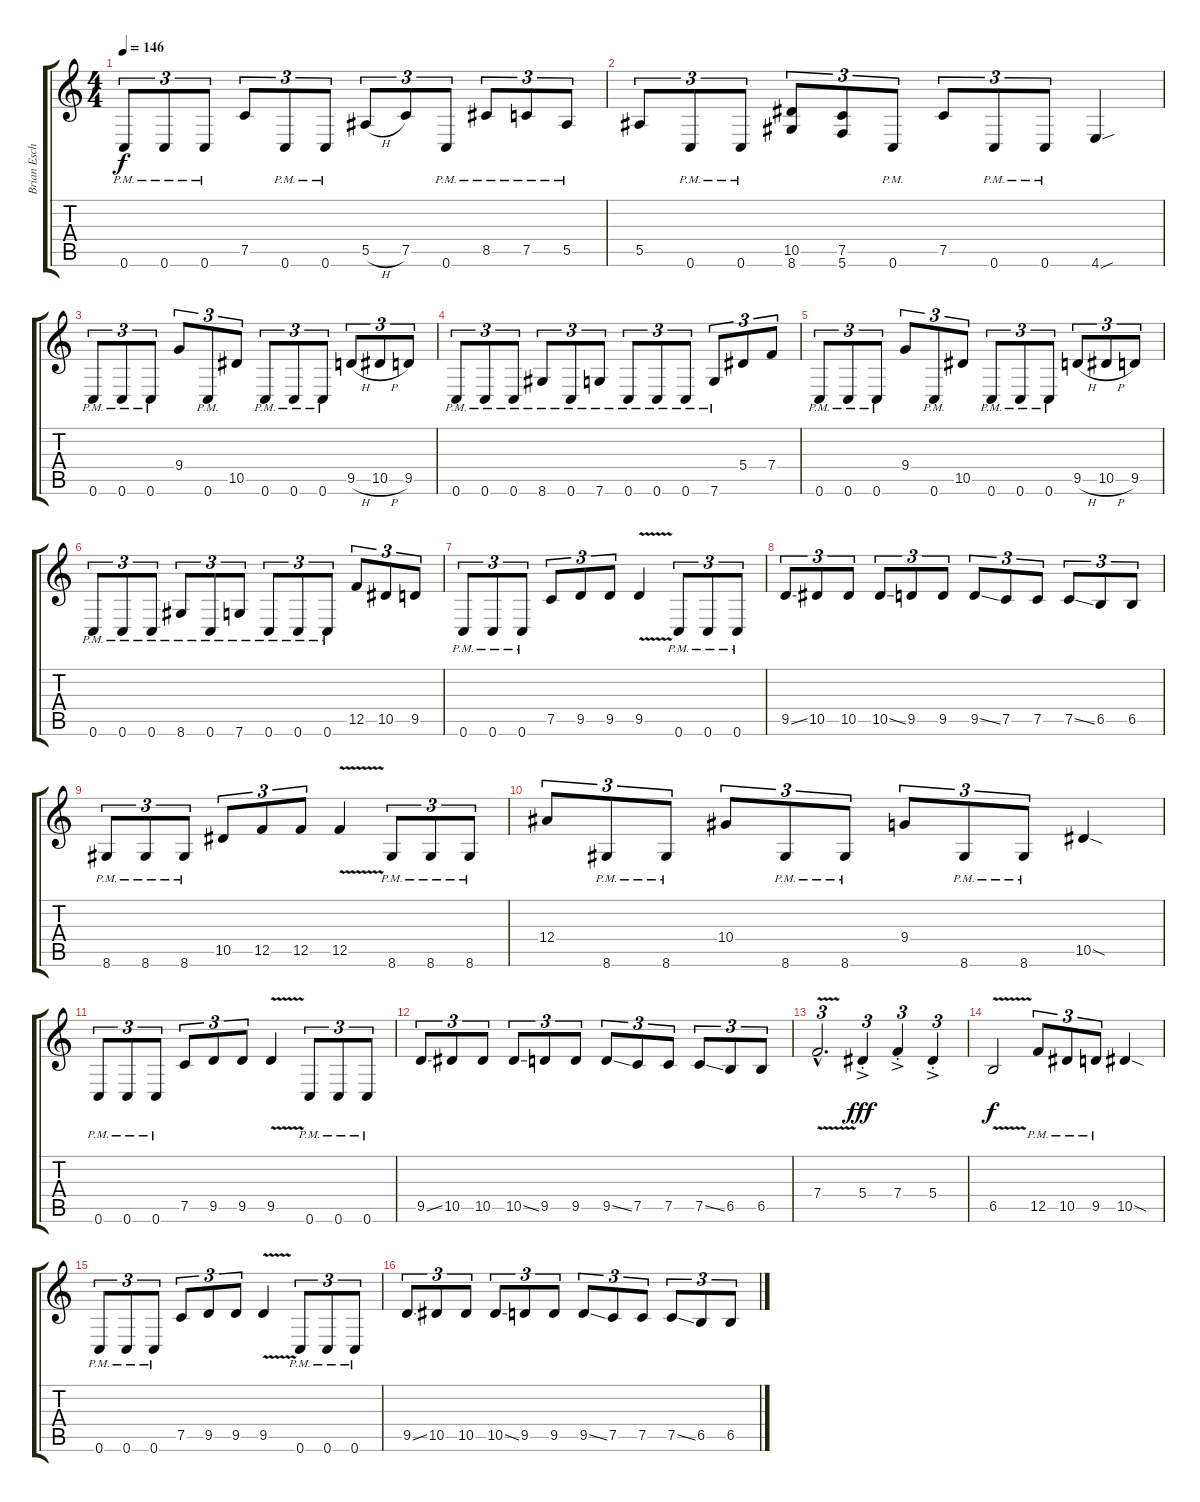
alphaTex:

\track ("Brian Eschbach (Guitar + Vocals)" "Brian Esch") {instrument distortionguitar}
\staff {score tabs}
\tuning (C4 G3 Eb3 Bb2 F2 C2) {hide}
\ts (4 4)
\tempo 146
\clef g2
\ks c
0.6{pm}.8{tu (3 2) dy f} 0.6{pm}.8{tu (3 2)} 0.6{pm}.8{tu (3 2)} 7.5.8{tu (3 2)} 0.6{pm}.8{tu (3 2)} 0.6{pm}.8{tu (3 2)} 5.5{h}.8{tu (3 2)} 7.5.8{tu (3 2)} 0.6{pm}.8{tu (3 2)} 8.5{pm}.8{tu (3 2)} 7.5{pm}.8{tu (3 2)} 5.5{pm}.8{tu (3 2)} |
5.5.8{tu (3 2)} 0.6{pm}.8{tu (3 2)} 0.6{pm}.8{tu (3 2)} (10.5 8.6).8{tu (3 2)} (7.5 5.6).8{tu (3 2)} 0.6{pm}.8{tu (3 2)} 7.5.8{tu (3 2)} 0.6{pm}.8{tu (3 2)} 0.6{pm}.8{tu (3 2)} 4.6{sou}.4 |
0.6{pm}.8{tu (3 2)} 0.6{pm}.8{tu (3 2)} 0.6{pm}.8{tu (3 2)} 9.4.8{tu (3 2)} 0.6{pm}.8{tu (3 2)} 10.5.8{tu (3 2)} 0.6{pm}.8{tu (3 2)} 0.6{pm}.8{tu (3 2)} 0.6{pm}.8{tu (3 2)} 9.5{h}.8{tu (3 2)} 10.5{h}.8{tu (3 2)} 9.5.8{tu (3 2)} |
0.6{pm}.8{tu (3 2)} 0.6{pm}.8{tu (3 2)} 0.6{pm}.8{tu (3 2)} 8.6{pm}.8{tu (3 2)} 0.6{pm}.8{tu (3 2)} 7.6{pm}.8{tu (3 2)} 0.6{pm}.8{tu (3 2)} 0.6{pm}.8{tu (3 2)} 0.6{pm}.8{tu (3 2)} 7.6{pm}.8{tu (3 2)} 5.4.8{tu (3 2)} 7.4.8{tu (3 2)} |
0.6{pm}.8{tu (3 2)} 0.6{pm}.8{tu (3 2)} 0.6{pm}.8{tu (3 2)} 9.4.8{tu (3 2)} 0.6{pm}.8{tu (3 2)} 10.5.8{tu (3 2)} 0.6{pm}.8{tu (3 2)} 0.6{pm}.8{tu (3 2)} 0.6{pm}.8{tu (3 2)} 9.5{h}.8{tu (3 2)} 10.5{h}.8{tu (3 2)} 9.5.8{tu (3 2)} |
0.6{pm}.8{tu (3 2)} 0.6{pm}.8{tu (3 2)} 0.6{pm}.8{tu (3 2)} 8.6{pm}.8{tu (3 2)} 0.6{pm}.8{tu (3 2)} 7.6{pm}.8{tu (3 2)} 0.6{pm}.8{tu (3 2)} 0.6{pm}.8{tu (3 2)} 0.6{pm}.8{tu (3 2)} 12.5.8{tu (3 2)} 10.5.8{tu (3 2)} 9.5.8{tu (3 2)} |
0.6{pm}.8{tu (3 2)} 0.6{pm}.8{tu (3 2)} 0.6{pm}.8{tu (3 2)} 7.5.8{tu (3 2)} 9.5.8{tu (3 2)} 9.5.8{tu (3 2)} 9.5{v}.4 0.6{pm}.8{tu (3 2)} 0.6{pm}.8{tu (3 2)} 0.6{pm}.8{tu (3 2)} |
9.5{ss}.8{tu (3 2)} 10.5.8{tu (3 2)} 10.5.8{tu (3 2)} 10.5{ss}.8{tu (3 2)} 9.5.8{tu (3 2)} 9.5.8{tu (3 2)} 9.5{ss}.8{tu (3 2)} 7.5.8{tu (3 2)} 7.5.8{tu (3 2)} 7.5{ss}.8{tu (3 2)} 6.5.8{tu (3 2)} 6.5.8{tu (3 2)} |
8.6{pm}.8{tu (3 2)} 8.6{pm}.8{tu (3 2)} 8.6{pm}.8{tu (3 2)} 10.5.8{tu (3 2)} 12.5.8{tu (3 2)} 12.5.8{tu (3 2)} 12.5{v}.4 8.6{pm}.8{tu (3 2)} 8.6{pm}.8{tu (3 2)} 8.6{pm}.8{tu (3 2)} |
12.4.8{tu (3 2)} 8.6{pm}.8{tu (3 2)} 8.6{pm}.8{tu (3 2)} 10.4.8{tu (3 2)} 8.6{pm}.8{tu (3 2)} 8.6{pm}.8{tu (3 2)} 9.4.8{tu (3 2)} 8.6{pm}.8{tu (3 2)} 8.6{pm}.8{tu (3 2)} 10.5{sod}.4 |
0.6{pm}.8{tu (3 2)} 0.6{pm}.8{tu (3 2)} 0.6{pm}.8{tu (3 2)} 7.5.8{tu (3 2)} 9.5.8{tu (3 2)} 9.5.8{tu (3 2)} 9.5{v}.4 0.6{pm}.8{tu (3 2)} 0.6{pm}.8{tu (3 2)} 0.6{pm}.8{tu (3 2)} |
9.5{ss}.8{tu (3 2)} 10.5.8{tu (3 2)} 10.5.8{tu (3 2)} 10.5{ss}.8{tu (3 2)} 9.5.8{tu (3 2)} 9.5.8{tu (3 2)} 9.5{ss}.8{tu (3 2)} 7.5.8{tu (3 2)} 7.5.8{tu (3 2)} 7.5{ss}.8{tu (3 2)} 6.5.8{tu (3 2)} 6.5.8{tu (3 2)} |
7.4{v hac}.2{d tu (3 2)} 5.4{ac st}.4{tu (3 2) dy fff} 7.4{ac st}.4{tu (3 2)} 5.4{ac st}.4{tu (3 2)} |
6.5{v}.2{dy f} 12.5{pm}.8{tu (3 2)} 10.5{pm}.8{tu (3 2)} 9.5{pm}.8{tu (3 2)} 10.5{sod}.4 |
0.6{pm}.8{tu (3 2)} 0.6{pm}.8{tu (3 2)} 0.6{pm}.8{tu (3 2)} 7.5.8{tu (3 2)} 9.5.8{tu (3 2)} 9.5.8{tu (3 2)} 9.5{v}.4 0.6{pm}.8{tu (3 2)} 0.6{pm}.8{tu (3 2)} 0.6{pm}.8{tu (3 2)} |
9.5{ss}.8{tu (3 2)} 10.5.8{tu (3 2)} 10.5.8{tu (3 2)} 10.5{ss}.8{tu (3 2)} 9.5.8{tu (3 2)} 9.5.8{tu (3 2)} 9.5{ss}.8{tu (3 2)} 7.5.8{tu (3 2)} 7.5.8{tu (3 2)} 7.5{ss}.8{tu (3 2)} 6.5.8{tu (3 2)} 6.5.8{tu (3 2)}
